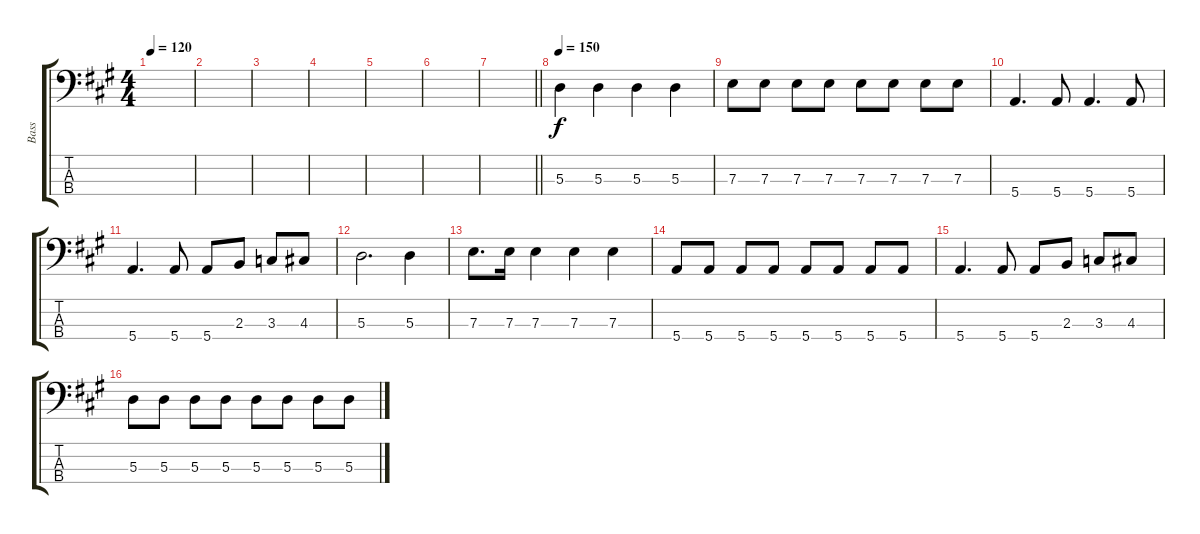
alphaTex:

\track ("Bass" "Bass") {instrument electricbassfinger bank 97}
\staff {score tabs}
\tuning (G2 D2 A1 E1) {hide}
\ts (4 4)
\tempo 120
\clef f4
\ks a
|
|
|
|
|
|
\barLineRight lightlight
|
\tempo 150
5.3.4 5.3.4 5.3.4 5.3.4 |
7.3.8 7.3.8 7.3.8 7.3.8 7.3.8 7.3.8 7.3.8 7.3.8 |
5.4.4{d} 5.4.8 5.4.4{d} 5.4.8 |
5.4.4{d} 5.4.8 5.4.8 2.3.8 3.3.8 4.3.8 |
5.3.2{d} 5.3.4 |
7.3.8{d} 7.3.16 7.3.4 7.3.4 7.3.4 |
5.4.8 5.4.8 5.4.8 5.4.8 5.4.8 5.4.8 5.4.8 5.4.8 |
5.4.4{d} 5.4.8 5.4.8 2.3.8 3.3.8 4.3.8 |
5.3.8 5.3.8 5.3.8 5.3.8 5.3.8 5.3.8 5.3.8 5.3.8
